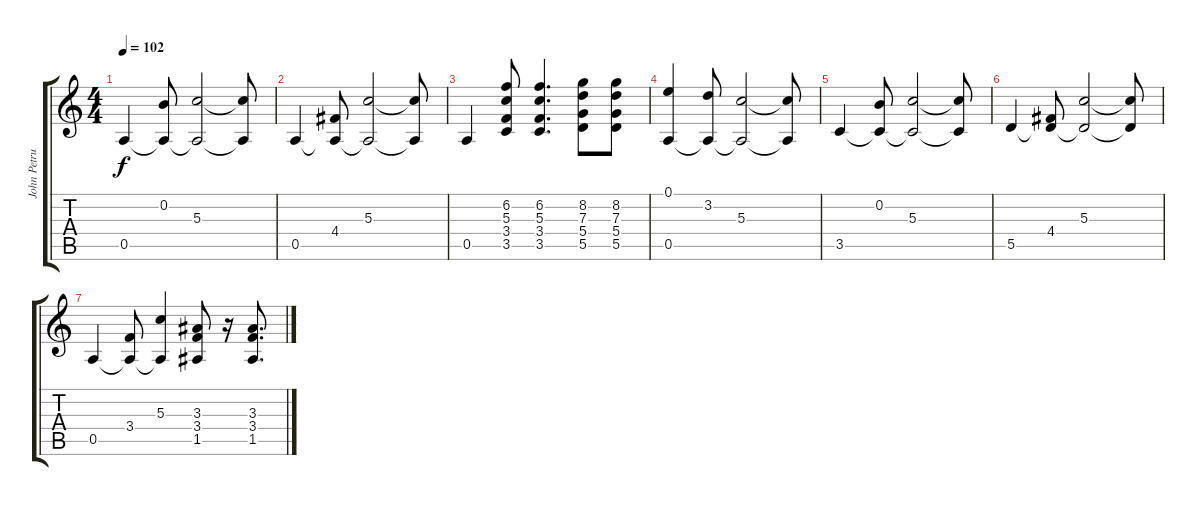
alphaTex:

\track ("John Petrucci Acoustic Guitar" "John Petru") {instrument acousticguitarsteel}
\staff {score tabs}
\tuning (E4 B3 G3 D3 A2 E2) {hide}
\ts (4 4)
\tempo 102
\clef g2
\ks c
0.5.4{dy f} (0.2 0.5{t}).8 (5.3 0.5{t}).2 (5.3{t} 0.5{t}).8 |
0.5.4 (4.4 0.5{t}).8 (5.3 0.5{t}).2 (5.3{t} 0.5{t}).8 |
0.5.4 (6.2 5.3 3.4 3.5).8 (6.2 5.3 3.4 3.5).4{d} (8.2 7.3 5.4 5.5).8 (8.2 7.3 5.4 5.5).8 |
(0.1 0.5).4 (3.2 0.5{t}).8 (5.3 0.5{t}).2 (5.3{t} 0.5{t}).8 |
3.5.4 (0.2 3.5{t}).8 (5.3 3.5{t}).2 (5.3{t} 3.5{t}).8 |
5.5.4 (4.4 5.5{t}).8 (5.3 5.5{t}).2 (5.3{t} 5.5{t}).8 |
0.5.4 (3.4 0.5{t}).8 (5.3 0.5{t}).4 (3.3 3.4 1.5).8 r.16 (3.3 3.4 1.5).8{d}
